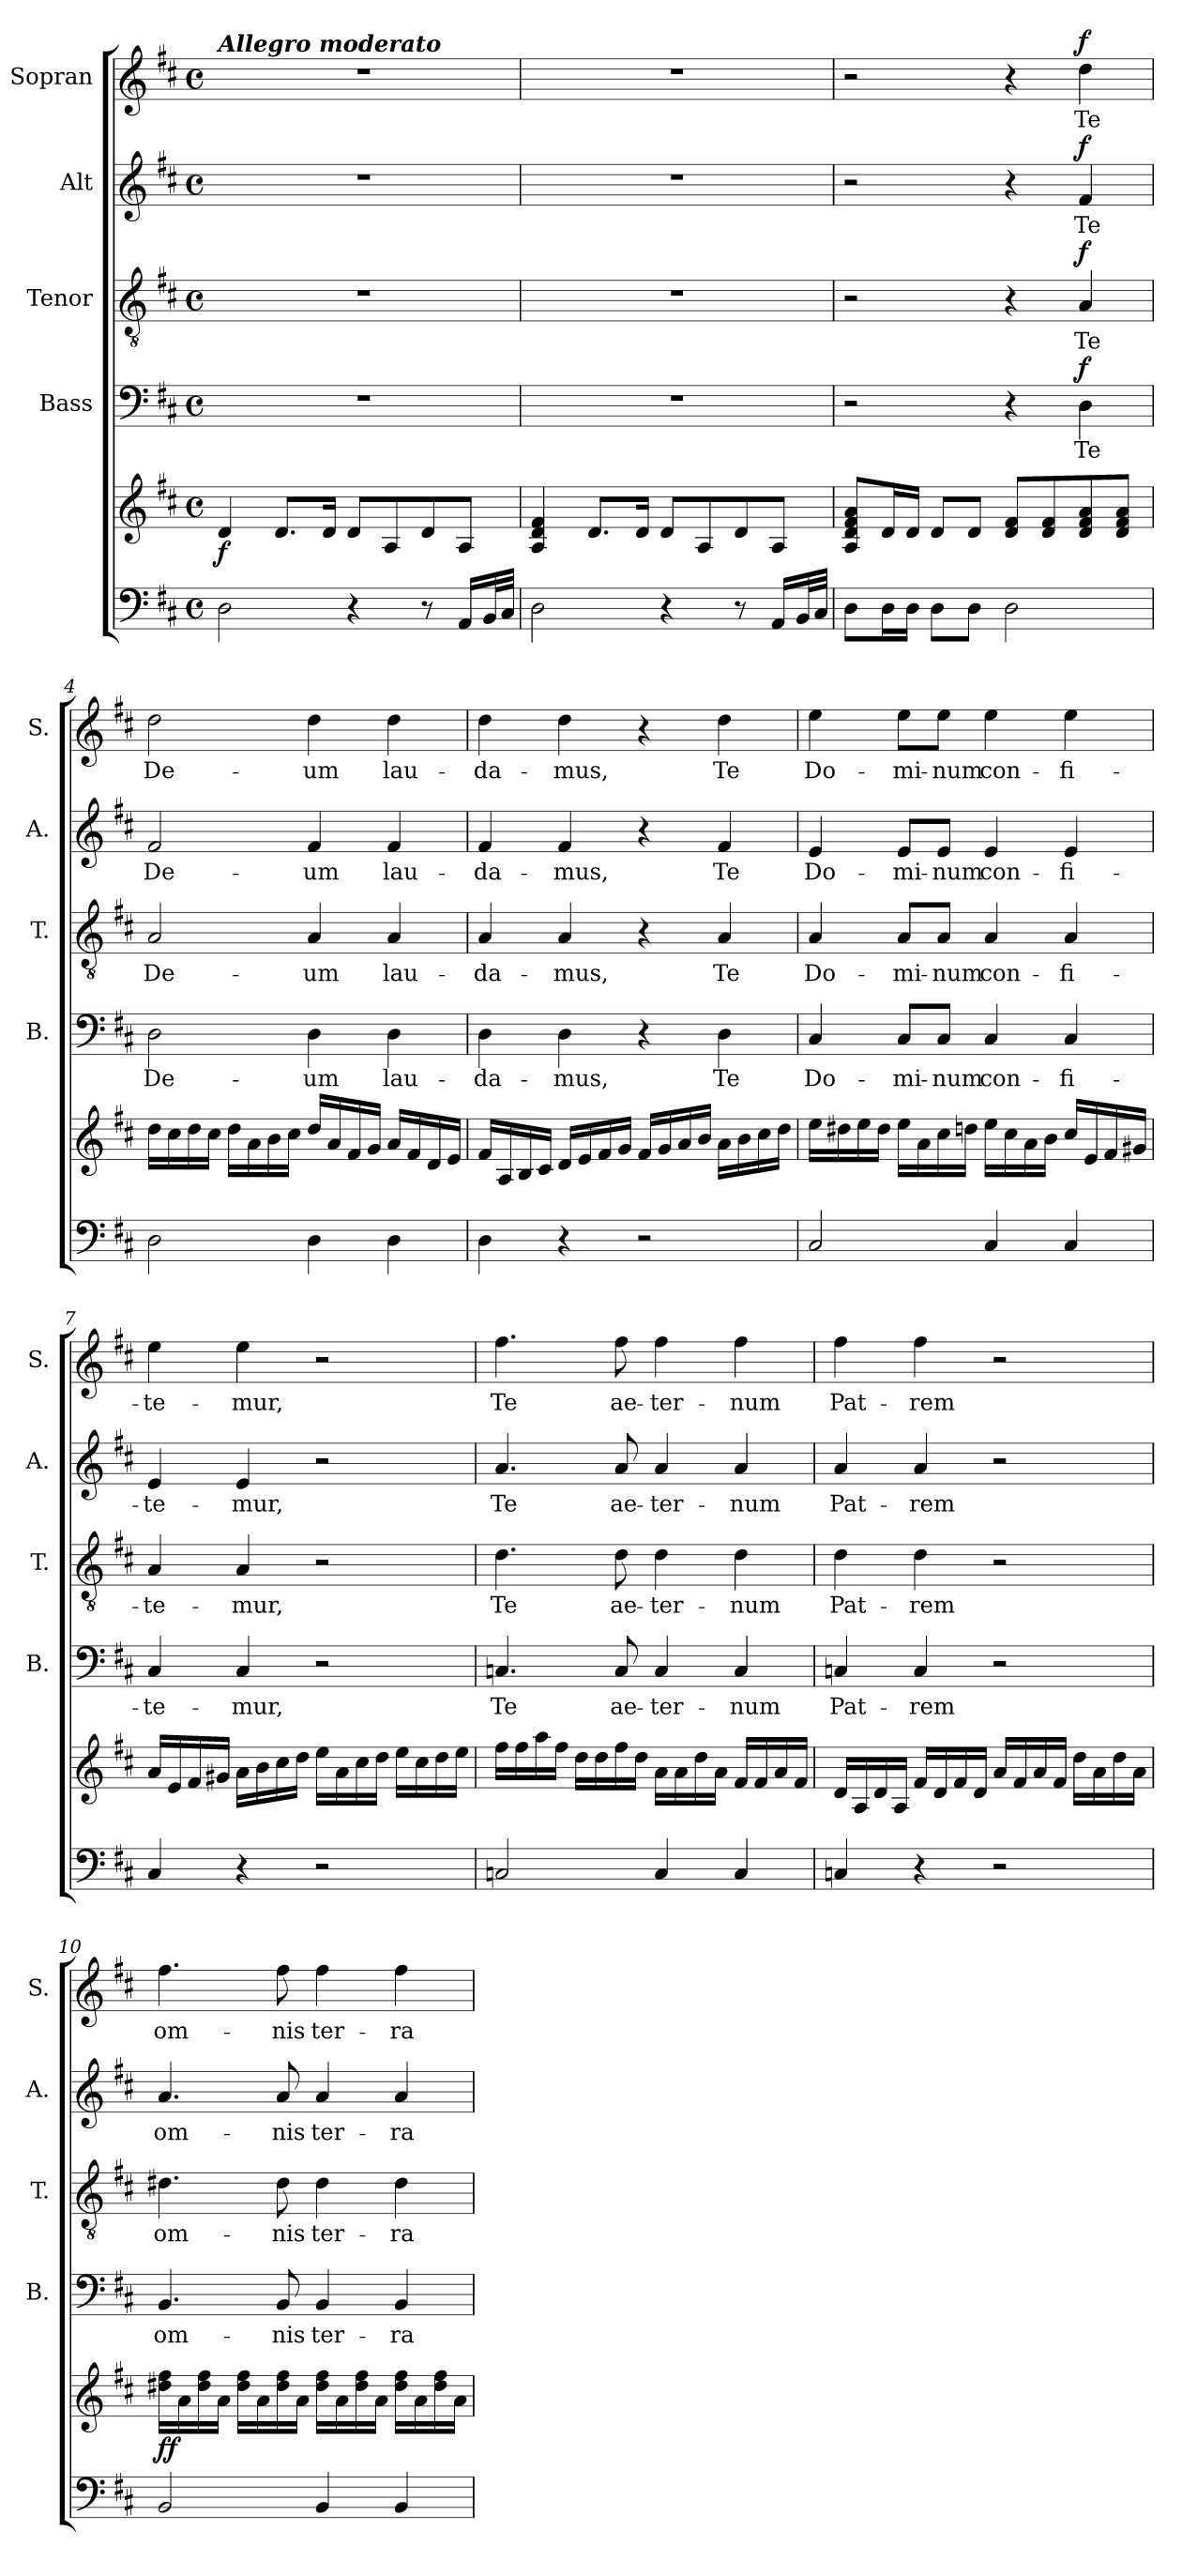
**kern	**kern	**dynam	**kern	**text	**dynam	**kern	**text	**dynam	**kern	**text	**dynam	**kern	**text	**dynam
*part5	*part5	*part5	*part4	*part4	*part4	*part3	*part3	*part3	*part2	*part2	*part2	*part1	*part1	*part1
*staff6	*staff5	*staff5/6	*staff4	*staff4	*staff4	*staff3	*staff3	*staff3	*staff2	*staff2	*staff2	*staff1	*staff1	*staff1
*	*	*	*I"Bass	*	*	*I"Tenor	*	*	*I"Alt	*	*	*I"Sopran	*	*
*	*	*	*I'B.	*	*	*I'T.	*	*	*I'A.	*	*	*I'S.	*	*
*clefF4	*clefG2	*	*clefF4	*	*	*clefGv2	*	*	*clefG2	*	*	*clefG2	*	*
*k[f#c#]	*k[f#c#]	*	*k[f#c#]	*	*	*k[f#c#]	*	*	*k[f#c#]	*	*	*k[f#c#]	*	*
*D:	*D:	*	*D:	*	*	*D:	*	*	*D:	*	*	*D:	*	*
*M4/4	*M4/4	*	*M4/4	*	*	*M4/4	*	*	*M4/4	*	*	*M4/4	*	*
*met(c)	*met(c)	*	*met(c)	*	*	*met(c)	*	*	*met(c)	*	*	*met(c)	*	*
=1	=1	=1	=1	=1	=1	=1	=1	=1	=1	=1	=1	=1	=1	=1
!	!	!	!	!	!	!	!	!	!	!	!	!LO:TX:a:Bi:t=Allegro moderato	!	!
!	!	!LO:DY:b	!	!	!	!	!	!	!	!	!	!	!	!
2D\	4d/	f	1r	.	.	1r	.	.	1r	.	.	1r	.	.
.	8.d/L	.	.	.	.	.	.	.	.	.	.	.	.	.
.	16d/Jk	.	.	.	.	.	.	.	.	.	.	.	.	.
4r	8d/L	.	.	.	.	.	.	.	.	.	.	.	.	.
.	8A/	.	.	.	.	.	.	.	.	.	.	.	.	.
8r	8d/	.	.	.	.	.	.	.	.	.	.	.	.	.
16AA/LL	8A/J	.	.	.	.	.	.	.	.	.	.	.	.	.
32BB/L	.	.	.	.	.	.	.	.	.	.	.	.	.	.
32C#/JJJ	.	.	.	.	.	.	.	.	.	.	.	.	.	.
=2	=2	=2	=2	=2	=2	=2	=2	=2	=2	=2	=2	=2	=2	=2
2D\	4A/ 4d/ 4f#/	.	1r	.	.	1r	.	.	1r	.	.	1r	.	.
.	8.d/L	.	.	.	.	.	.	.	.	.	.	.	.	.
.	16d/Jk	.	.	.	.	.	.	.	.	.	.	.	.	.
4r	8d/L	.	.	.	.	.	.	.	.	.	.	.	.	.
.	8A/	.	.	.	.	.	.	.	.	.	.	.	.	.
8r	8d/	.	.	.	.	.	.	.	.	.	.	.	.	.
16AA/LL	8A/J	.	.	.	.	.	.	.	.	.	.	.	.	.
32BB/L	.	.	.	.	.	.	.	.	.	.	.	.	.	.
32C#/JJJ	.	.	.	.	.	.	.	.	.	.	.	.	.	.
=3	=3	=3	=3	=3	=3	=3	=3	=3	=3	=3	=3	=3	=3	=3
8D\L	8A/ 8d/ 8f#/ 8a/L	.	2r	.	.	2r	.	.	2r	.	.	2r	.	.
16D\L	16d/L	.	.	.	.	.	.	.	.	.	.	.	.	.
16D\JJ	16d/JJ	.	.	.	.	.	.	.	.	.	.	.	.	.
8D\L	8d/L	.	.	.	.	.	.	.	.	.	.	.	.	.
8D\J	8d/J	.	.	.	.	.	.	.	.	.	.	.	.	.
2D\	8d/ 8f#/L	.	4r	.	.	4r	.	.	4r	.	.	4r	.	.
.	8d/ 8f#/	.	.	.	.	.	.	.	.	.	.	.	.	.
!	!	!	!	!LO:LY:b	!LO:DY:a	!	!LO:LY:b	!LO:DY:a	!	!LO:LY:b	!LO:DY:a	!	!LO:LY:b	!LO:DY:b
.	8d/ 8f#/ 8a/	.	4D\	Te	f	4A/	Te	f	4f#/	Te	f	4dd\	Te	f
.	8d/ 8f#/ 8a/J	.	.	.	.	.	.	.	.	.	.	.	.	.
!!LO:LB:g=z
=4	=4	=4	=4	=4	=4	=4	=4	=4	=4	=4	=4	=4	=4	=4
!	!	!	!	!LO:LY:b	!	!	!LO:LY:b	!	!	!LO:LY:b	!	!	!LO:LY:b	!
2D\	16dd\LL	.	2D\	De-	.	2A/	De-	.	2f#/	De-	.	2dd\	De-	.
.	16cc#\	.	.	.	.	.	.	.	.	.	.	.	.	.
.	16dd\	.	.	.	.	.	.	.	.	.	.	.	.	.
.	16cc#\JJ	.	.	.	.	.	.	.	.	.	.	.	.	.
.	16dd\LL	.	.	.	.	.	.	.	.	.	.	.	.	.
.	16a\	.	.	.	.	.	.	.	.	.	.	.	.	.
.	16b\	.	.	.	.	.	.	.	.	.	.	.	.	.
.	16cc#\JJ	.	.	.	.	.	.	.	.	.	.	.	.	.
!	!	!	!	!LO:LY:b	!	!	!LO:LY:b	!	!	!LO:LY:b	!	!	!LO:LY:b	!
4D\	16dd/LL	.	4D\	-um	.	4A/	-um	.	4f#/	-um	.	4dd\	-um	.
.	16a/	.	.	.	.	.	.	.	.	.	.	.	.	.
.	16f#/	.	.	.	.	.	.	.	.	.	.	.	.	.
.	16g/JJ	.	.	.	.	.	.	.	.	.	.	.	.	.
!	!	!	!	!LO:LY:b	!	!	!LO:LY:b	!	!	!LO:LY:b	!	!	!LO:LY:b	!
4D\	16a/LL	.	4D\	lau-	.	4A/	lau-	.	4f#/	lau-	.	4dd\	lau-	.
.	16f#/	.	.	.	.	.	.	.	.	.	.	.	.	.
.	16d/	.	.	.	.	.	.	.	.	.	.	.	.	.
.	16e/JJ	.	.	.	.	.	.	.	.	.	.	.	.	.
=5	=5	=5	=5	=5	=5	=5	=5	=5	=5	=5	=5	=5	=5	=5
!	!	!	!	!LO:LY:b	!	!	!LO:LY:b	!	!	!LO:LY:b	!	!	!LO:LY:b	!
4D\	16f#/LL	.	4D\	-da-	.	4A/	-da-	.	4f#/	-da-	.	4dd\	-da-	.
.	16A/	.	.	.	.	.	.	.	.	.	.	.	.	.
.	16B/	.	.	.	.	.	.	.	.	.	.	.	.	.
.	16c#/JJ	.	.	.	.	.	.	.	.	.	.	.	.	.
!	!	!	!	!LO:LY:b	!	!	!LO:LY:b	!	!	!LO:LY:b	!	!	!LO:LY:b	!
4r	16d/LL	.	4D\	-mus,	.	4A/	-mus,	.	4f#/	-mus,	.	4dd\	-mus,	.
.	16e/	.	.	.	.	.	.	.	.	.	.	.	.	.
.	16f#/	.	.	.	.	.	.	.	.	.	.	.	.	.
.	16g/JJ	.	.	.	.	.	.	.	.	.	.	.	.	.
2r	16f#/LL	.	4r	.	.	4r	.	.	4r	.	.	4r	.	.
.	16g/	.	.	.	.	.	.	.	.	.	.	.	.	.
.	16a/	.	.	.	.	.	.	.	.	.	.	.	.	.
.	16b/JJ	.	.	.	.	.	.	.	.	.	.	.	.	.
!	!	!	!	!LO:LY:b	!	!	!LO:LY:b	!	!	!LO:LY:b	!	!	!LO:LY:b	!
.	16a\LL	.	4D\	Te	.	4A/	Te	.	4f#/	Te	.	4dd\	Te	.
.	16b\	.	.	.	.	.	.	.	.	.	.	.	.	.
.	16cc#\	.	.	.	.	.	.	.	.	.	.	.	.	.
.	16dd\JJ	.	.	.	.	.	.	.	.	.	.	.	.	.
=6	=6	=6	=6	=6	=6	=6	=6	=6	=6	=6	=6	=6	=6	=6
!	!	!	!	!LO:LY:b	!	!	!LO:LY:b	!	!	!LO:LY:b	!	!	!LO:LY:b	!
2C#/	16ee\LL	.	4C#/	Do-	.	4A/	Do-	.	4e/	Do-	.	4ee\	Do-	.
.	16dd#X\	.	.	.	.	.	.	.	.	.	.	.	.	.
.	16ee\	.	.	.	.	.	.	.	.	.	.	.	.	.
.	16dd#\JJ	.	.	.	.	.	.	.	.	.	.	.	.	.
!	!	!	!	!LO:LY:b	!	!	!LO:LY:b	!	!	!LO:LY:b	!	!	!LO:LY:b	!
.	16ee\LL	.	8C#/L	-mi-	.	8A/L	-mi-	.	8e/L	-mi-	.	8ee\L	-mi-	.
.	16a\	.	.	.	.	.	.	.	.	.	.	.	.	.
!	!	!	!	!LO:LY:b	!	!	!LO:LY:b	!	!	!LO:LY:b	!	!	!LO:LY:b	!
.	16cc#\	.	8C#/J	-num	.	8A/J	-num	.	8e/J	-num	.	8ee\J	-num	.
.	16ddn\JJ	.	.	.	.	.	.	.	.	.	.	.	.	.
!	!	!	!	!LO:LY:b	!	!	!LO:LY:b	!	!	!LO:LY:b	!	!	!LO:LY:b	!
4C#/	16ee\LL	.	4C#/	con-	.	4A/	con-	.	4e/	con-	.	4ee\	con-	.
.	16cc#\	.	.	.	.	.	.	.	.	.	.	.	.	.
.	16a\	.	.	.	.	.	.	.	.	.	.	.	.	.
.	16b\JJ	.	.	.	.	.	.	.	.	.	.	.	.	.
!	!	!	!	!LO:LY:b	!	!	!LO:LY:b	!	!	!LO:LY:b	!	!	!LO:LY:b	!
4C#/	16cc#/LL	.	4C#/	-fi-	.	4A/	-fi-	.	4e/	-fi-	.	4ee\	-fi-	.
.	16e/	.	.	.	.	.	.	.	.	.	.	.	.	.
.	16f#/	.	.	.	.	.	.	.	.	.	.	.	.	.
.	16g#X/JJ	.	.	.	.	.	.	.	.	.	.	.	.	.
!!LO:PB:g=z
=7	=7	=7	=7	=7	=7	=7	=7	=7	=7	=7	=7	=7	=7	=7
!	!	!	!	!LO:LY:b	!	!	!LO:LY:b	!	!	!LO:LY:b	!	!	!LO:LY:b	!
4C#/	16a/LL	.	4C#/	-te-	.	4A/	-te-	.	4e/	-te-	.	4ee\	-te-	.
.	16e/	.	.	.	.	.	.	.	.	.	.	.	.	.
.	16f#/	.	.	.	.	.	.	.	.	.	.	.	.	.
.	16g#X/JJ	.	.	.	.	.	.	.	.	.	.	.	.	.
!	!	!	!	!LO:LY:b	!	!	!LO:LY:b	!	!	!LO:LY:b	!	!	!LO:LY:b	!
4r	16a\LL	.	4C#/	-mur,	.	4A/	-mur,	.	4e/	-mur,	.	4ee\	-mur,	.
.	16b\	.	.	.	.	.	.	.	.	.	.	.	.	.
.	16cc#\	.	.	.	.	.	.	.	.	.	.	.	.	.
.	16dd\JJ	.	.	.	.	.	.	.	.	.	.	.	.	.
2r	16ee\LL	.	2r	.	.	2r	.	.	2r	.	.	2r	.	.
.	16a\	.	.	.	.	.	.	.	.	.	.	.	.	.
.	16cc#\	.	.	.	.	.	.	.	.	.	.	.	.	.
.	16dd\JJ	.	.	.	.	.	.	.	.	.	.	.	.	.
.	16ee\LL	.	.	.	.	.	.	.	.	.	.	.	.	.
.	16cc#\	.	.	.	.	.	.	.	.	.	.	.	.	.
.	16dd\	.	.	.	.	.	.	.	.	.	.	.	.	.
.	16ee\JJ	.	.	.	.	.	.	.	.	.	.	.	.	.
=8	=8	=8	=8	=8	=8	=8	=8	=8	=8	=8	=8	=8	=8	=8
!	!	!	!	!LO:LY:b	!	!	!LO:LY:b	!	!	!LO:LY:b	!	!	!LO:LY:b	!
2Cn/	16ff#\LL	.	4.Cn/	Te	.	4.d\	Te	.	4.a/	Te	.	4.ff#\	Te	.
.	16ff#\	.	.	.	.	.	.	.	.	.	.	.	.	.
.	16aa\	.	.	.	.	.	.	.	.	.	.	.	.	.
.	16ff#\JJ	.	.	.	.	.	.	.	.	.	.	.	.	.
.	16dd\LL	.	.	.	.	.	.	.	.	.	.	.	.	.
.	16dd\	.	.	.	.	.	.	.	.	.	.	.	.	.
!	!	!	!	!LO:LY:b	!	!	!LO:LY:b	!	!	!LO:LY:b	!	!	!LO:LY:b	!
.	16ff#\	.	8C/	ae-	.	8d\	ae-	.	8a/	ae-	.	8ff#\	ae-	.
.	16dd\JJ	.	.	.	.	.	.	.	.	.	.	.	.	.
!	!	!	!	!LO:LY:b	!	!	!LO:LY:b	!	!	!LO:LY:b	!	!	!LO:LY:b	!
4C/	16a\LL	.	4C/	-ter-	.	4d\	-ter-	.	4a/	-ter-	.	4ff#\	-ter-	.
.	16a\	.	.	.	.	.	.	.	.	.	.	.	.	.
.	16dd\	.	.	.	.	.	.	.	.	.	.	.	.	.
.	16a\JJ	.	.	.	.	.	.	.	.	.	.	.	.	.
!	!	!	!	!LO:LY:b	!	!	!LO:LY:b	!	!	!LO:LY:b	!	!	!LO:LY:b	!
4C/	16f#/LL	.	4C/	-num	.	4d\	-num	.	4a/	-num	.	4ff#\	-num	.
.	16f#/	.	.	.	.	.	.	.	.	.	.	.	.	.
.	16a/	.	.	.	.	.	.	.	.	.	.	.	.	.
.	16f#/JJ	.	.	.	.	.	.	.	.	.	.	.	.	.
=9	=9	=9	=9	=9	=9	=9	=9	=9	=9	=9	=9	=9	=9	=9
!	!	!	!	!LO:LY:b	!	!	!LO:LY:b	!	!	!LO:LY:b	!	!	!LO:LY:b	!
4Cn/	16d/LL	.	4Cn/	Pat-	.	4d\	Pat-	.	4a/	Pat-	.	4ff#\	Pat-	.
.	16A/	.	.	.	.	.	.	.	.	.	.	.	.	.
.	16d/	.	.	.	.	.	.	.	.	.	.	.	.	.
.	16A/JJ	.	.	.	.	.	.	.	.	.	.	.	.	.
!	!	!	!	!LO:LY:b	!	!	!LO:LY:b	!	!	!LO:LY:b	!	!	!LO:LY:b	!
4r	16f#/LL	.	4C/	-rem	.	4d\	-rem	.	4a/	-rem	.	4ff#\	-rem	.
.	16d/	.	.	.	.	.	.	.	.	.	.	.	.	.
.	16f#/	.	.	.	.	.	.	.	.	.	.	.	.	.
.	16d/JJ	.	.	.	.	.	.	.	.	.	.	.	.	.
2r	16a/LL	.	2r	.	.	2r	.	.	2r	.	.	2r	.	.
.	16f#/	.	.	.	.	.	.	.	.	.	.	.	.	.
.	16a/	.	.	.	.	.	.	.	.	.	.	.	.	.
.	16f#/JJ	.	.	.	.	.	.	.	.	.	.	.	.	.
.	16dd\LL	.	.	.	.	.	.	.	.	.	.	.	.	.
.	16a\	.	.	.	.	.	.	.	.	.	.	.	.	.
.	16dd\	.	.	.	.	.	.	.	.	.	.	.	.	.
.	16a\JJ	.	.	.	.	.	.	.	.	.	.	.	.	.
!!LO:LB:g=z
=10	=10	=10	=10	=10	=10	=10	=10	=10	=10	=10	=10	=10	=10	=10
!	!	!LO:DY:b	!	!LO:LY:b	!	!	!LO:LY:b	!	!	!LO:LY:b	!	!	!LO:LY:b	!
2BB/	16dd#X\ 16ff#\LL	ff	4.BB/	om-	.	4.d#X\	om-	.	4.a/	om-	.	4.ff#\	om-	.
.	16a\	.	.	.	.	.	.	.	.	.	.	.	.	.
.	16dd#\ 16ff#\	.	.	.	.	.	.	.	.	.	.	.	.	.
.	16a\JJ	.	.	.	.	.	.	.	.	.	.	.	.	.
.	16dd#\ 16ff#\LL	.	.	.	.	.	.	.	.	.	.	.	.	.
.	16a\	.	.	.	.	.	.	.	.	.	.	.	.	.
!	!	!	!	!LO:LY:b	!	!	!LO:LY:b	!	!	!LO:LY:b	!	!	!LO:LY:b	!
.	16dd#\ 16ff#\	.	8BB/	-nis	.	8d#\	-nis	.	8a/	-nis	.	8ff#\	-nis	.
.	16a\JJ	.	.	.	.	.	.	.	.	.	.	.	.	.
!	!	!	!	!LO:LY:b	!	!	!LO:LY:b	!	!	!LO:LY:b	!	!	!LO:LY:b	!
4BB/	16dd#\ 16ff#\LL	.	4BB/	ter-	.	4d#\	ter-	.	4a/	ter-	.	4ff#\	ter-	.
.	16a\	.	.	.	.	.	.	.	.	.	.	.	.	.
.	16dd#\ 16ff#\	.	.	.	.	.	.	.	.	.	.	.	.	.
.	16a\JJ	.	.	.	.	.	.	.	.	.	.	.	.	.
!	!	!	!	!LO:LY:b	!	!	!LO:LY:b	!	!	!LO:LY:b	!	!	!LO:LY:b	!
4BB/	16dd#\ 16ff#\LL	.	4BB/	-ra	.	4d#\	-ra	.	4a/	-ra	.	4ff#\	-ra	.
.	16a\	.	.	.	.	.	.	.	.	.	.	.	.	.
.	16dd#\ 16ff#\	.	.	.	.	.	.	.	.	.	.	.	.	.
.	16a\JJ	.	.	.	.	.	.	.	.	.	.	.	.	.
=	=	=	=	=	=	=	=	=	=	=	=	=	=	=
*-	*-	*-	*-	*-	*-	*-	*-	*-	*-	*-	*-	*-	*-	*-
